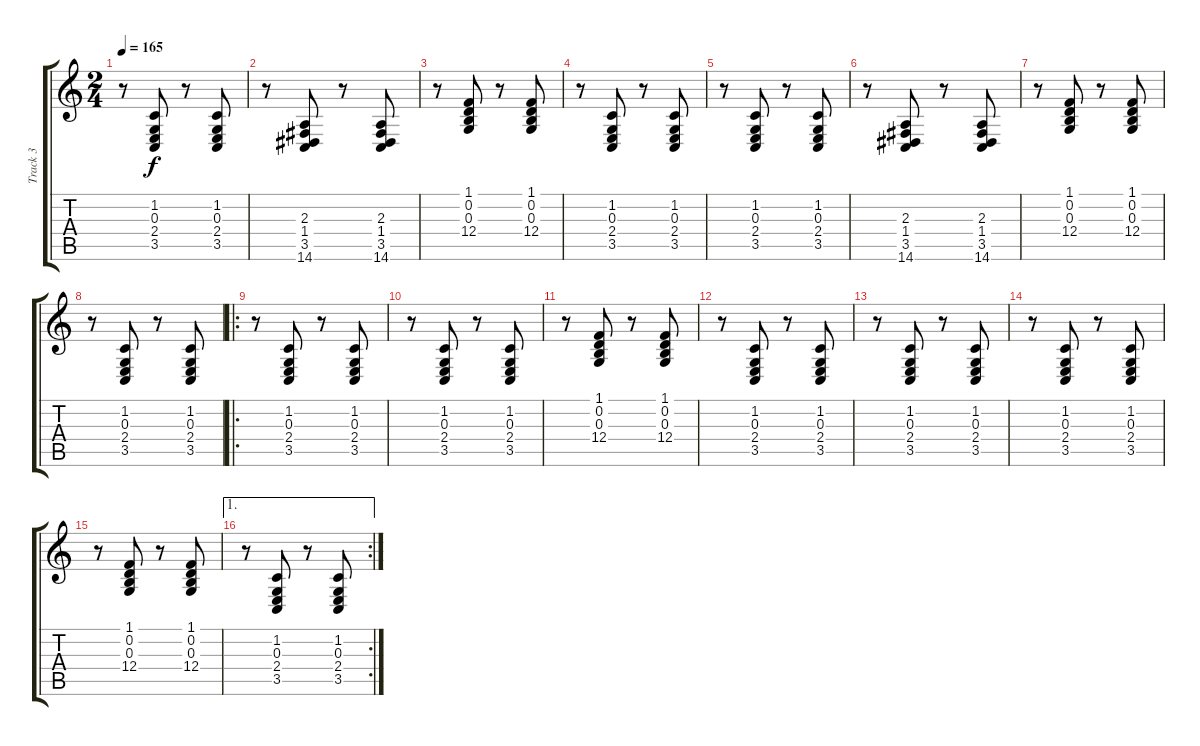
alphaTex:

\track ("Track 3" "Track 3") {instrument accordion}
\staff {score tabs}
\tuning (E4 B3 G3 D3 A2 E2) {hide}
\ts (2 4)
\tempo 165
\clef g2
\ks c
r.8{dy f} (1.2 0.3 2.4 3.5).8 r.8 (1.2 0.3 2.4 3.5).8 |
r.8 (2.3 1.4 3.5 14.6).8 r.8 (2.3 1.4 3.5 14.6).8 |
r.8 (1.1 0.2 0.3 12.4).8 r.8 (1.1 0.2 0.3 12.4).8 |
r.8 (1.2 0.3 2.4 3.5).8 r.8 (1.2 0.3 2.4 3.5).8 |
r.8 (1.2 0.3 2.4 3.5).8 r.8 (1.2 0.3 2.4 3.5).8 |
r.8 (2.3 1.4 3.5 14.6).8 r.8 (2.3 1.4 3.5 14.6).8 |
r.8 (1.1 0.2 0.3 12.4).8 r.8 (1.1 0.2 0.3 12.4).8 |
r.8 (1.2 0.3 2.4 3.5).8 r.8 (1.2 0.3 2.4 3.5).8 |
\ro
r.8 (1.2 0.3 2.4 3.5).8 r.8 (1.2 0.3 2.4 3.5).8 |
r.8 (1.2 0.3 2.4 3.5).8 r.8 (1.2 0.3 2.4 3.5).8 |
r.8 (1.1 0.2 0.3 12.4).8 r.8 (1.1 0.2 0.3 12.4).8 |
r.8 (1.2 0.3 2.4 3.5).8 r.8 (1.2 0.3 2.4 3.5).8 |
r.8 (1.2 0.3 2.4 3.5).8 r.8 (1.2 0.3 2.4 3.5).8 |
r.8 (1.2 0.3 2.4 3.5).8 r.8 (1.2 0.3 2.4 3.5).8 |
r.8 (1.1 0.2 0.3 12.4).8 r.8 (1.1 0.2 0.3 12.4).8 |
\ae 1
\rc 2
r.8 (1.2 0.3 2.4 3.5).8 r.8 (1.2 0.3 2.4 3.5).8
